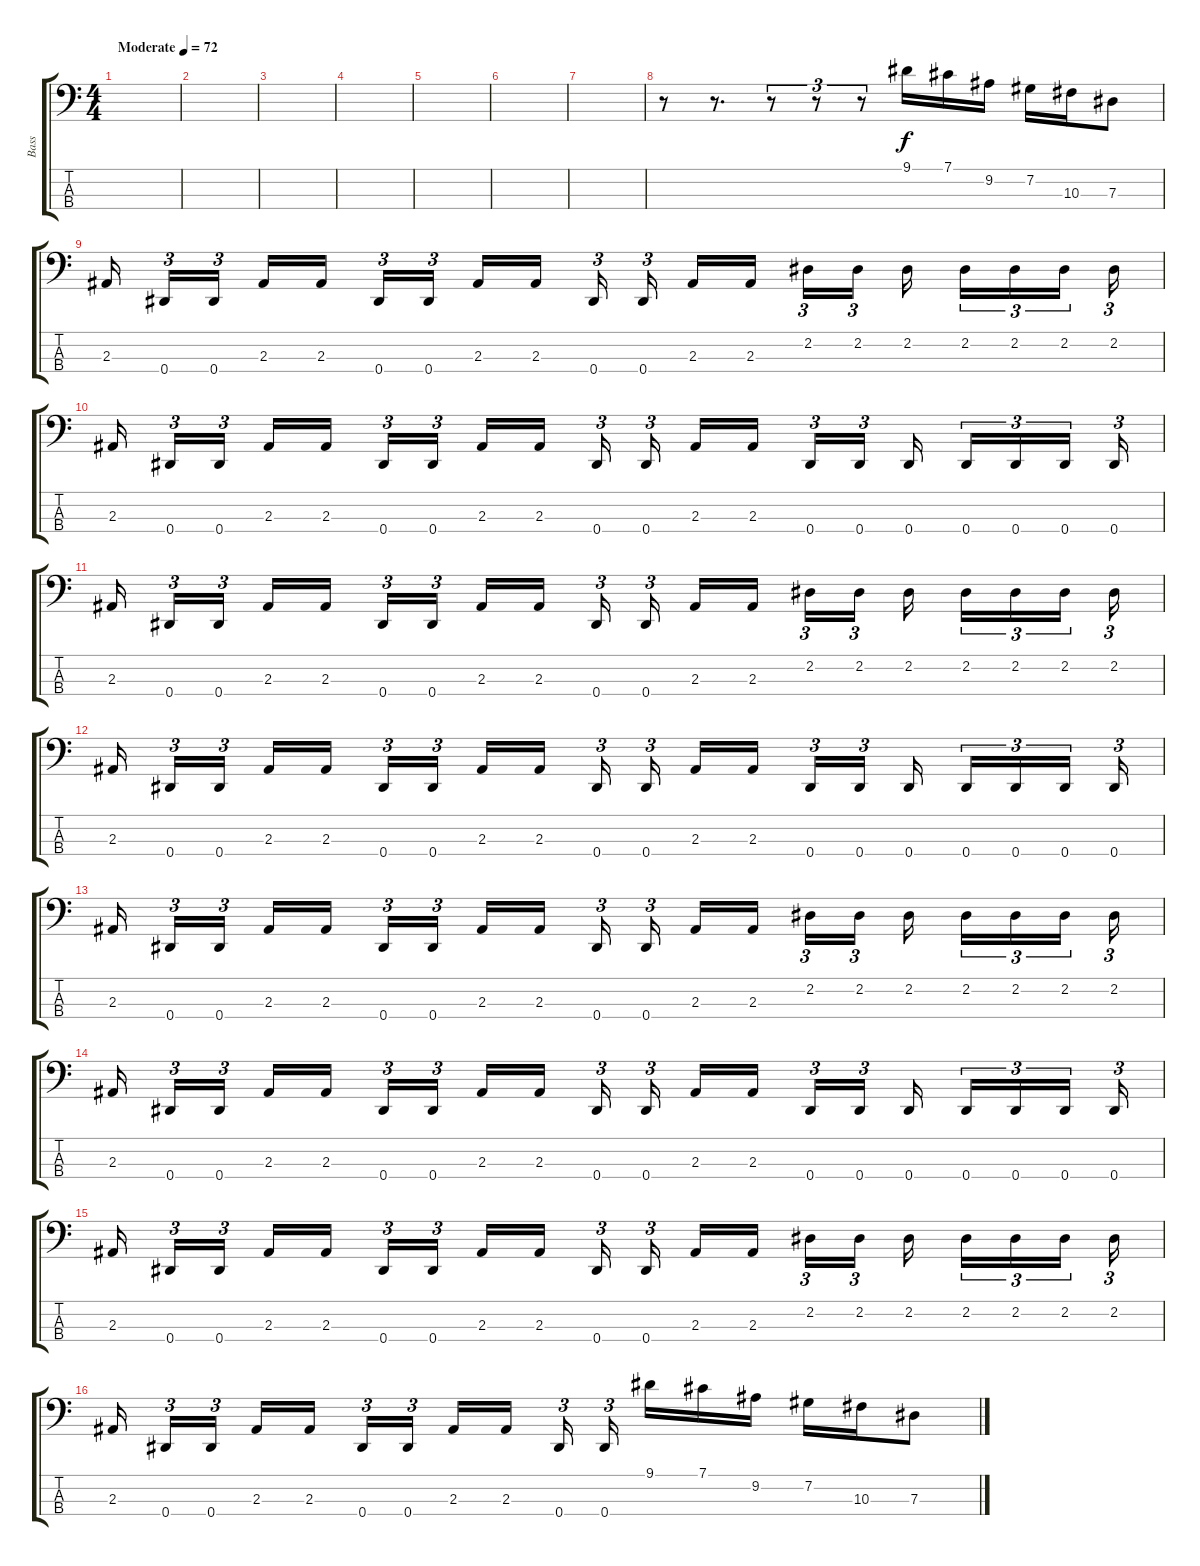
\track ("Bass" "Bass") {instrument electricbassfinger}
\staff {score tabs}
\tuning (Gb2 Db2 Ab1 Eb1) {hide}
\ts (4 4)
\tempo (72 "Moderate")
\clef f4
\ks c
|
|
|
|
|
|
|
r.8 r.8{d} r.8{tu (3 2)} r.8{tu (3 2)} r.8{tu (3 2)} 9.1.16 7.1.16 9.2.16 7.2.16 10.3.16 7.3.8 |
2.3.16{beam splitsecondary} 0.4.16{tu (3 2)} 0.4.16{tu (3 2) beam splitsecondary} 2.3.16 2.3.16 0.4.16{tu (3 2)} 0.4.16{tu (3 2) beam splitsecondary} 2.3.16 2.3.16{beam splitsecondary} 0.4.16{tu (3 2)} 0.4.16{tu (3 2) beam splitsecondary} 2.3.16 2.3.16{beam splitsecondary} 2.2.16{tu (3 2)} 2.2.16{tu (3 2)} 2.2.16{beam splitsecondary} 2.2.16{tu (3 2)} 2.2.16{tu (3 2)} 2.2.16{tu (3 2) beam splitsecondary} 2.2.16{tu (3 2)} |
2.3.16{beam splitsecondary} 0.4.16{tu (3 2)} 0.4.16{tu (3 2) beam splitsecondary} 2.3.16 2.3.16 0.4.16{tu (3 2)} 0.4.16{tu (3 2) beam splitsecondary} 2.3.16 2.3.16{beam splitsecondary} 0.4.16{tu (3 2)} 0.4.16{tu (3 2) beam splitsecondary} 2.3.16 2.3.16{beam splitsecondary} 0.4.16{tu (3 2)} 0.4.16{tu (3 2)} 0.4.16{beam splitsecondary} 0.4.16{tu (3 2)} 0.4.16{tu (3 2)} 0.4.16{tu (3 2) beam splitsecondary} 0.4.16{tu (3 2)} |
2.3.16{beam splitsecondary} 0.4.16{tu (3 2)} 0.4.16{tu (3 2) beam splitsecondary} 2.3.16 2.3.16 0.4.16{tu (3 2)} 0.4.16{tu (3 2) beam splitsecondary} 2.3.16 2.3.16{beam splitsecondary} 0.4.16{tu (3 2)} 0.4.16{tu (3 2) beam splitsecondary} 2.3.16 2.3.16{beam splitsecondary} 2.2.16{tu (3 2)} 2.2.16{tu (3 2)} 2.2.16{beam splitsecondary} 2.2.16{tu (3 2)} 2.2.16{tu (3 2)} 2.2.16{tu (3 2) beam splitsecondary} 2.2.16{tu (3 2)} |
2.3.16{beam splitsecondary} 0.4.16{tu (3 2)} 0.4.16{tu (3 2) beam splitsecondary} 2.3.16 2.3.16 0.4.16{tu (3 2)} 0.4.16{tu (3 2) beam splitsecondary} 2.3.16 2.3.16{beam splitsecondary} 0.4.16{tu (3 2)} 0.4.16{tu (3 2) beam splitsecondary} 2.3.16 2.3.16{beam splitsecondary} 0.4.16{tu (3 2)} 0.4.16{tu (3 2)} 0.4.16{beam splitsecondary} 0.4.16{tu (3 2)} 0.4.16{tu (3 2)} 0.4.16{tu (3 2) beam splitsecondary} 0.4.16{tu (3 2)} |
2.3.16{beam splitsecondary} 0.4.16{tu (3 2)} 0.4.16{tu (3 2) beam splitsecondary} 2.3.16 2.3.16 0.4.16{tu (3 2)} 0.4.16{tu (3 2) beam splitsecondary} 2.3.16 2.3.16{beam splitsecondary} 0.4.16{tu (3 2)} 0.4.16{tu (3 2) beam splitsecondary} 2.3.16 2.3.16{beam splitsecondary} 2.2.16{tu (3 2)} 2.2.16{tu (3 2)} 2.2.16{beam splitsecondary} 2.2.16{tu (3 2)} 2.2.16{tu (3 2)} 2.2.16{tu (3 2) beam splitsecondary} 2.2.16{tu (3 2)} |
2.3.16{beam splitsecondary} 0.4.16{tu (3 2)} 0.4.16{tu (3 2) beam splitsecondary} 2.3.16 2.3.16 0.4.16{tu (3 2)} 0.4.16{tu (3 2) beam splitsecondary} 2.3.16 2.3.16{beam splitsecondary} 0.4.16{tu (3 2)} 0.4.16{tu (3 2) beam splitsecondary} 2.3.16 2.3.16{beam splitsecondary} 0.4.16{tu (3 2)} 0.4.16{tu (3 2)} 0.4.16{beam splitsecondary} 0.4.16{tu (3 2)} 0.4.16{tu (3 2)} 0.4.16{tu (3 2) beam splitsecondary} 0.4.16{tu (3 2)} |
2.3.16{beam splitsecondary} 0.4.16{tu (3 2)} 0.4.16{tu (3 2) beam splitsecondary} 2.3.16 2.3.16 0.4.16{tu (3 2)} 0.4.16{tu (3 2) beam splitsecondary} 2.3.16 2.3.16{beam splitsecondary} 0.4.16{tu (3 2)} 0.4.16{tu (3 2) beam splitsecondary} 2.3.16 2.3.16{beam splitsecondary} 2.2.16{tu (3 2)} 2.2.16{tu (3 2)} 2.2.16{beam splitsecondary} 2.2.16{tu (3 2)} 2.2.16{tu (3 2)} 2.2.16{tu (3 2) beam splitsecondary} 2.2.16{tu (3 2)} |
2.3.16{beam splitsecondary} 0.4.16{tu (3 2)} 0.4.16{tu (3 2) beam splitsecondary} 2.3.16 2.3.16 0.4.16{tu (3 2)} 0.4.16{tu (3 2) beam splitsecondary} 2.3.16 2.3.16{beam splitsecondary} 0.4.16{tu (3 2)} 0.4.16{tu (3 2) beam splitsecondary} 9.1.16 7.1.16 9.2.16 7.2.16 10.3.16 7.3.8
